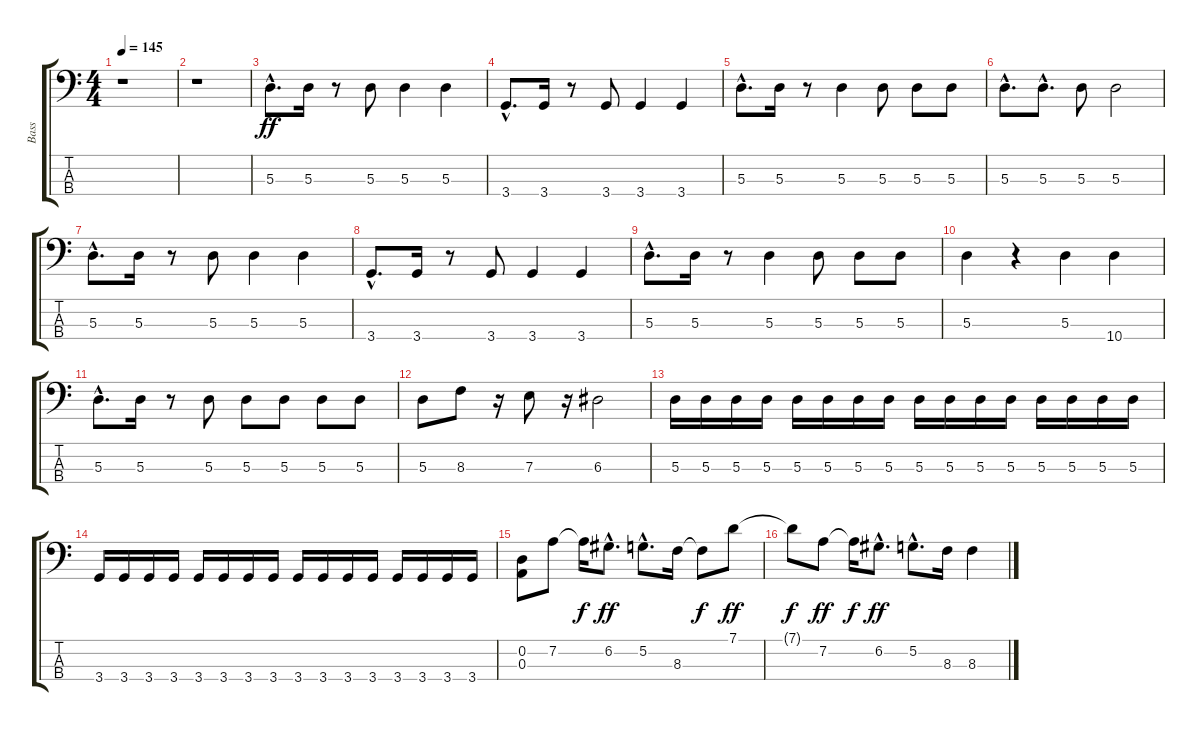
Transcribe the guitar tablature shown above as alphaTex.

\track ("Bass" "Bass") {instrument electricbasspick}
\staff {score tabs}
\tuning (G2 D2 A1 E1) {hide}
\ts (4 4)
\tempo 145
\clef f4
\ks c
r.1{dy ff instrument electricbasspick} |
r.1 |
5.3{hac}.8{d} 5.3.16 r.8 5.3.8 5.3.4 5.3.4 |
3.4{hac}.8{d} 3.4.16 r.8 3.4.8 3.4.4 3.4.4 |
5.3{hac}.8{d} 5.3.16 r.8 5.3.4 5.3.8 5.3.8 5.3.8 |
5.3{hac}.8{d} 5.3{hac}.8{d} 5.3.8 5.3.2 |
5.3{hac}.8{d} 5.3.16 r.8 5.3.8 5.3.4 5.3.4 |
3.4{hac}.8{d} 3.4.16 r.8 3.4.8 3.4.4 3.4.4 |
5.3{hac}.8{d} 5.3.16 r.8 5.3.4 5.3.8 5.3.8 5.3.8 |
5.3.4 r.4 5.3.4 10.4.4 |
5.3{hac}.8{d} 5.3.16 r.8 5.3.8 5.3.8 5.3.8 5.3.8 5.3.8 |
5.3.8 8.3.8 r.16 7.3.8 r.16 6.3.2 |
5.3.16 5.3.16 5.3.16 5.3.16 5.3.16 5.3.16 5.3.16 5.3.16 5.3.16 5.3.16 5.3.16 5.3.16 5.3.16 5.3.16 5.3.16 5.3.16 |
3.4.16 3.4.16 3.4.16 3.4.16 3.4.16 3.4.16 3.4.16 3.4.16 3.4.16 3.4.16 3.4.16 3.4.16 3.4.16 3.4.16 3.4.16 3.4.16 |
(0.2 0.3).8 7.2.8 7.2{t}.16{dy f} 6.2{hac}.8{d dy ff} 5.2{hac}.8{d} 8.3.16 8.3{t}.8{dy f} 7.1.8{dy ff} |
7.1{t}.8{dy f} 7.2.8{dy ff} 7.2{t}.16{dy f} 6.2{hac}.8{d dy ff} 5.2{hac}.8{d} 8.3.16 8.3.4
